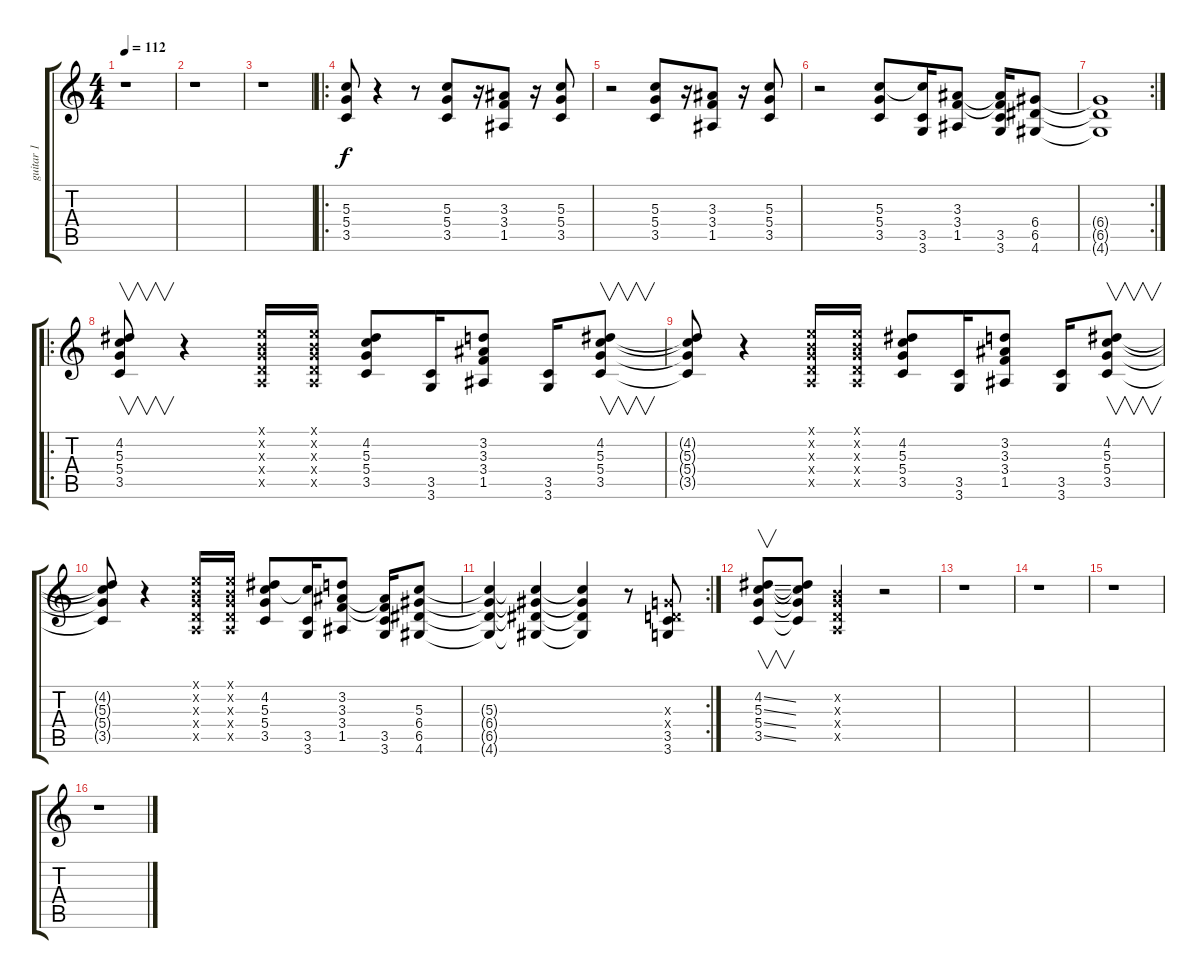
\track ("guitar 1" "guitar 1") {instrument overdrivenguitar}
\staff {score tabs}
\tuning (E4 B3 G3 D3 A2 E2) {hide}
\ts (4 4)
\tempo 112
\clef g2
\ks c
r.1{dy f instrument overdrivenguitar} |
r.1 |
r.1 |
\ro
(5.3 5.4 3.5).8 r.4 r.8 (5.3 5.4 3.5).8 r.16 (3.3 3.4 1.5).8 r.16 (5.3 5.4 3.5).8 |
r.2 (5.3 5.4 3.5).8 r.16 (3.3 3.4 1.5).8 r.16 (5.3 5.4 3.5).8 |
r.2 (5.3 5.4 3.5).8 (5.3{t} 3.5 3.6).16 (3.3 3.4 1.5).8 (3.3{t} 3.4{t} 3.5 3.6).16 (6.4 6.5 4.6).8 |
\rc 2
(6.4{t} 6.5{t} 4.6{t}).1 |
\ro
(4.2 5.3 5.4 3.5).8{v} r.4 (0.1{x} 0.2{x} 0.3{x} 0.4{x} 0.5{x}).16 (0.1{x} 0.2{x} 0.3{x} 0.4{x} 0.5{x}).16 (4.2 5.3 5.4 3.5).8 (3.5 3.6).16 (3.2 3.3 3.4 1.5).8 (3.5 3.6).16 (4.2 5.3 5.4 3.5).8{v} |
(4.2{t} 5.3{t} 5.4{t} 3.5{t}).8 r.4 (0.1{x} 0.2{x} 0.3{x} 0.4{x} 0.5{x}).16 (0.1{x} 0.2{x} 0.3{x} 0.4{x} 0.5{x}).16 (4.2 5.3 5.4 3.5).8 (3.5 3.6).16 (3.2 3.3 3.4 1.5).8 (3.5 3.6).16 (4.2 5.3 5.4 3.5).8{v} |
(4.2{t} 5.3{t} 5.4{t} 3.5{t}).8 r.4 (0.1{x} 0.2{x} 0.3{x} 0.4{x} 0.5{x}).16 (0.1{x} 0.2{x} 0.3{x} 0.4{x} 0.5{x}).16 (4.2 5.3 5.4 3.5).8 (5.3{t} 3.5 3.6).16 (3.2 3.3 3.4 1.5).8 (3.3{t} 3.4{t} 3.5 3.6).16 (5.3 6.4 6.5 4.6).8 |
\rc 2
(5.3{t} 6.4{t} 6.5{t} 4.6{t}).4 (5.3{t} 6.4{t} 6.5{t} 4.6{t}).4 (5.3{t} 6.4{t} 6.5{t} 4.6{t}).4 r.8 (0.3{x} 0.4{x} 3.5 3.6).8 |
(4.2{ss} 5.3{ss} 5.4{ss} 3.5{ss}).8{v} (4.2{t} 5.3{t} 5.4{t} 3.5{t}).8 (0.2{x} 0.3{x} 0.4{x} 0.5{x}).4 r.2 |
r.1 |
r.1 |
r.1 |
r.1
